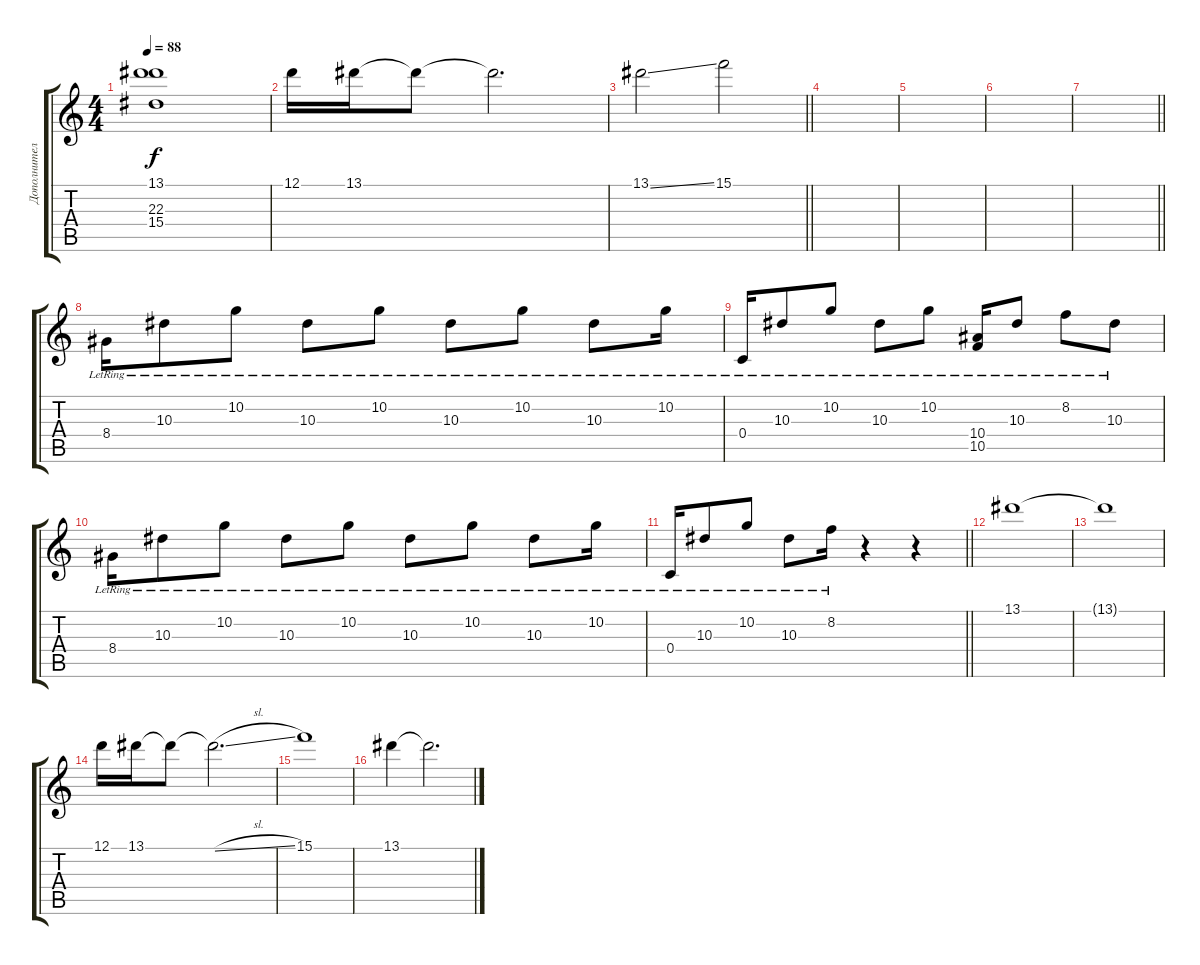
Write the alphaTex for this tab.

\track ("Дополнительная гитара" "Дополнител") {instrument electricguitarclean}
\staff {score tabs}
\tuning (D4 A3 F3 C3 G2 C2) {hide}
\ts (4 4)
\tempo 88
\clef g2
\ks c
(13.1{t} 22.3{t} 15.4{t}).1{dy f} |
12.1.16{volume 14} 13.1.16 13.1{t}.8 13.1{t}.2{d} |
\barLineRight lightlight
13.1{ss}.2 15.1.2 |
|
|
|
\barLineRight lightlight
|
8.4{lr}.16{volume 14 instrument electricguitarclean} 10.3{lr}.8 10.2{lr}.8 10.3{lr}.8 10.2{lr}.8 10.3{lr}.8 10.2{lr}.8 10.3{lr}.8 10.2{lr}.16 |
0.4{lr}.16 10.3{lr}.8 10.2{lr}.8 10.3{lr}.8 10.2{lr}.8 (10.4{lr} 10.5{lr}).16 10.3{lr}.8 8.2{lr}.8 10.3{lr}.8 |
8.4{lr}.16 10.3{lr}.8 10.2{lr}.8 10.3{lr}.8 10.2{lr}.8 10.3{lr}.8 10.2{lr}.8 10.3{lr}.8 10.2{lr}.16 |
\barLineRight lightlight
0.4{lr}.16 10.3{lr}.8 10.2{lr}.8 10.3{lr}.8 8.2{lr}.16 r.4 r.4 |
13.1.1{volume 6 instrument distortionguitar} |
13.1{t}.1 |
12.1.16{volume 14} 13.1.16 13.1{t}.8 13.1{sl t}.2{d} |
15.1.1{volume 8} |
13.1.4{volume 14} 13.1{t}.2{d volume 6}
